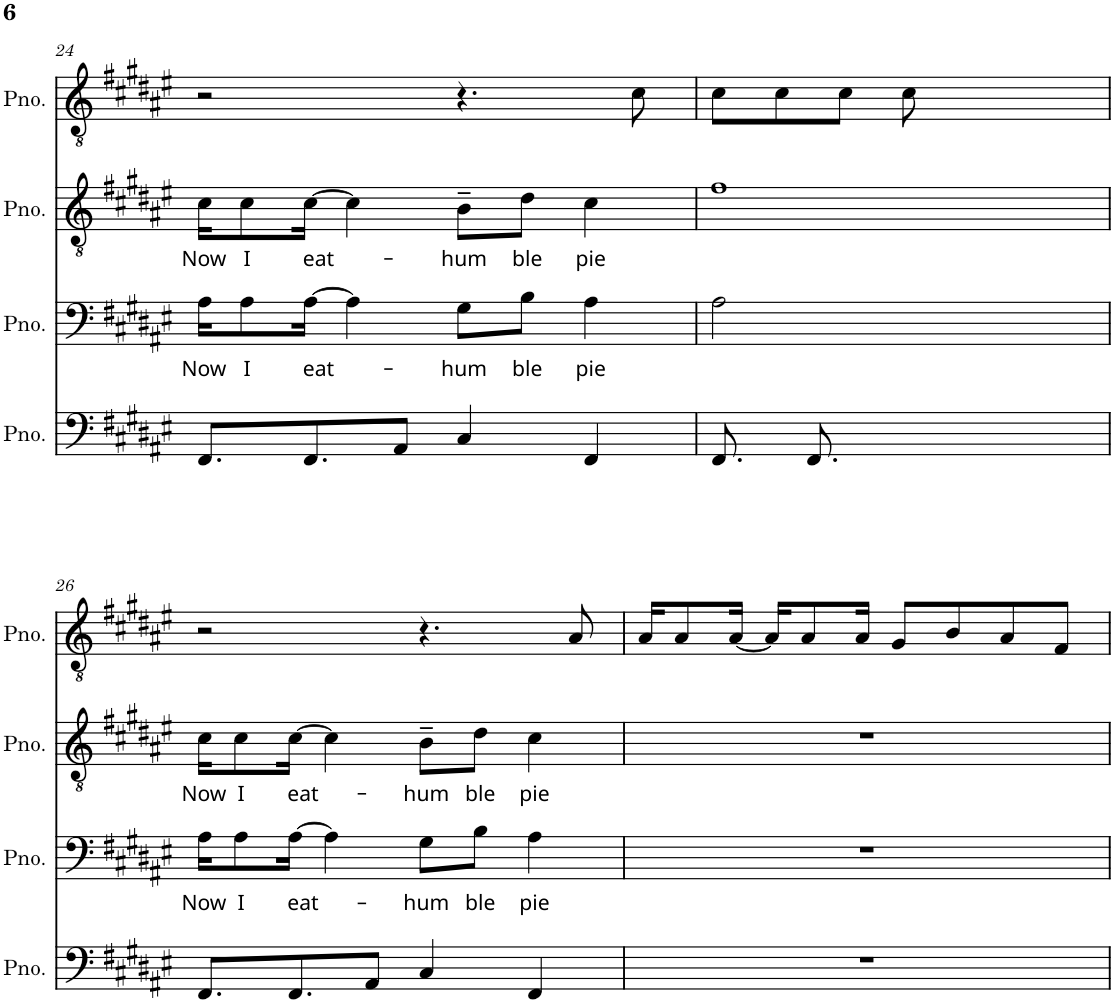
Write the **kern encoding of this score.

**kern	**kern	**text	**kern	**text	**kern
*part4	*part3	*part3	*part2	*part2	*part1
*staff4	*staff3	*staff3	*staff2	*staff2	*staff1
*I"Piano	*I"Piano	*	*I"Piano	*	*I"Piano
*I'Pno.	*I'Pno.	*	*I'Pno.	*	*I'Pno.
!!LO:PB:g=z
*clefF4	*clefF4	*	*clefGv2	*	*clefGv2
*k[f#c#g#d#a#e#]	*k[f#c#g#d#a#e#]	*	*k[f#c#g#d#a#e#]	*	*k[f#c#g#d#a#e#]
*M4/4	*M4/4	*	*M4/4	*	*M4/4
*met(c)	*met(c)	*	*met(c)	*	*met(c)
=24	=24	=24	=24	=24	=24
!	!	!LO:LY:b	!	!LO:LY:b	!
8.FF#/L	16A#\KL	Now	16c#\KL	Now	2r
!	!	!LO:LY:b	!	!LO:LY:b	!
.	8A#\	I	8c#\	I	.
!	!	!LO:LY:b	!	!LO:LY:b	!
8.FF#/	[>16A#\Jk	eat-	[>16c#\Jk	eat-	.
.	4A#\]	.	4c#\]	.	.
8AA#/J	.	.	.	.	.
!	!	!LO:LY:b	!	!LO:LY:b	!
4C#/	8G#\L	-hum	8B~\L	-hum	4.r
!	!	!LO:LY:b	!	!LO:LY:b	!
.	8B\J	ble	8d#\J	ble	.
!	!	!LO:LY:b	!	!LO:LY:b	!
4FF#/	4A#\	pie	4c#\	pie	.
.	.	.	.	.	8c#\
=25	=25	=25	=25	=25	=25
8.FF#/	2A#\	.	1f#	.	8c#\L
.	.	.	.	.	8c#\
8.FF#/	.	.	.	.	.
.	.	.	.	.	8c#\J
2ryy	.	.	.	.	8c#\
.	2ryy	.	.	.	2ryy
8ryy	.	.	.	.	.
!!LO:LB:g=z
=26	=26	=26	=26	=26	=26
!	!	!LO:LY:b	!	!LO:LY:b	!
8.FF#/L	16A#\KL	Now	16c#\KL	Now	2r
!	!	!LO:LY:b	!	!LO:LY:b	!
.	8A#\	I	8c#\	I	.
!	!	!LO:LY:b	!	!LO:LY:b	!
8.FF#/	[>16A#\Jk	eat-	[>16c#\Jk	eat-	.
.	4A#\]	.	4c#\]	.	.
8AA#/J	.	.	.	.	.
!	!	!LO:LY:b	!	!LO:LY:b	!
4C#/	8G#\L	-hum	8B~\L	-hum	4.r
!	!	!LO:LY:b	!	!LO:LY:b	!
.	8B\J	ble	8d#\J	ble	.
!	!	!LO:LY:b	!	!LO:LY:b	!
4FF#/	4A#\	pie	4c#\	pie	.
.	.	.	.	.	8A#/
=27	=27	=27	=27	=27	=27
1r	1r	.	1r	.	16A#/KL
.	.	.	.	.	8A#/
.	.	.	.	.	[<16A#/Jk
.	.	.	.	.	16A#/KL]
.	.	.	.	.	8A#/
.	.	.	.	.	16A#/Jk
.	.	.	.	.	8G#/L
.	.	.	.	.	8B/
.	.	.	.	.	8A#/
.	.	.	.	.	8F#/J
=	=	=	=	=	=
*-	*-	*-	*-	*-	*-
